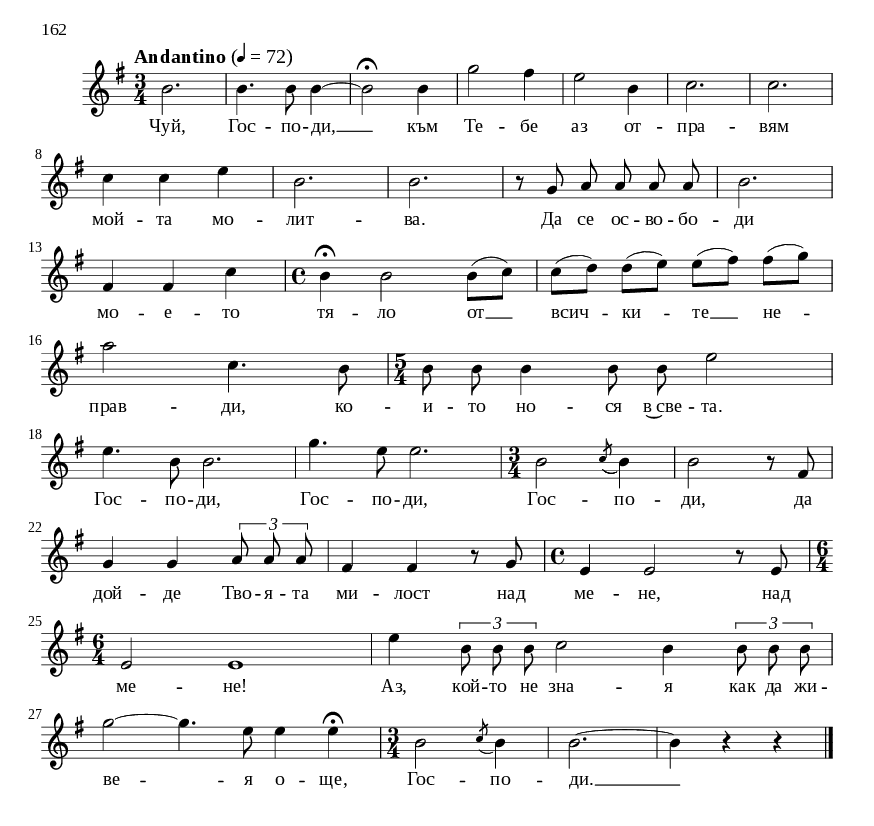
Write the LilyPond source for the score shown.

\version "2.24.4"

% include paper part and global functions
\include "include/globals.ily"

\bookpart {
  \label #'ref178
  \tocItem \markup "Молитва (Чуй, Господи)"
  \include "include/bookpart-paper.ily"
  \paper {
      print-first-page-number = ##t
      bookpart-level-page-numbering = ##t
  print-page-number = ##t
      first-page-number = #162
}
\score {
    \include "include/score-layout.ily"

    \new Voice \absolute {
      \clef treble
      \key e \minor
      \time 3/4
      \tempoFunc "Andantino" 4 "72"
      \autoBeamOff

      b'2. | % 2
      b'4.  b'8  b'4 ~ | % 3
      b'2 ^\fermata  b'4 | % 4
      g''2  fis''4 | % 5
      e''2  b'4 | % 6
      c''2. | % 7
      c''2. \break | % 8
      c''4  c''4  e''4 | % 9
      b'2. |
      b'2. | % 11
      r8  g'8  a'8  a'8  a'8  a'8 | % 12
      b'2. \break | % 13
      fis'4  fis'4  c''4 | % 14
      \time 4/4  | % 14
      b'4 ^\fermata  b'2  b'8 ( [
      c''8 ) ] | % 15
      c''8 ( [  d''8 ) ]  d''8 ( [
      e''8 ) ]  e''8 ( [  fis''8 ) ]  fis''8 (
      [  g''8 ) ] \break | % 16
      a''2  c''4.  b'8 | % 17
      \time 5/4  | % 17
      b'8  b'8  b'4  b'8  b'8
      e''2 \break | % 18
      e''4.  b'8  b'2. | % 19
      g''4.  e''8  e''2. |
      \time 3/4  |
      b'2 \acciaccatura {  c''8 ( }  b'4 ) | % 21
      b'2 r8  fis'8 \break | % 22
      g'4  g'4
      \times 2/3  {
        a'8   a'8  a'8
      }
      | % 23
      fis'4  fis'4 r8  g'8 | % 24
      \time 4/4  | % 24
      e'4  e'2 r8  e'8 \break | % 25
      \time 6/4  | % 25
      e'2 e'1 | % 26
      e''4
      \tupletUp
      \times 2/3  {
        b'8   b'8  b'8
      }
      c''2  b'4
      \times 2/3  {
        b'8  b'8  b'8
      }
      \break | % 27
      g''2 ~  g''4.  e''8  e''4
      e''4 ^\fermata | % 28
      \time 3/4  | % 28
      b'2 \acciaccatura {  c''8 }  b'4 | % 29
      b'2. ~ |
      b'4 r4 r4 \bar "|."
    }


    \addlyrics {
      Чуй, Гос -- по -- ди, __  към Те --
      бе аз от -- пра -- вям мой -- та
      мо -- лит -- ва. Да се ос -- во --
      бо -- ди мо -- е -- то тя -- ло от __
      всич -- ки -- те __  не
      -- прав -- ди, ко -- и -- то но --
      ся в~све -- та. Гос -- по -- ди,
      Гос -- по -- ди, Гос -- по -- ди,
      да дой -- де Тво -- я -- та ми --
      лост над ме -- не, над ме -- не!
      Аз, кой -- то не зна -- я как да
      жи -- ве -- я о -- ще, Гос --
      по -- ди. __}

      \header {
        title = \titleFunc #'ref_desc_18 "Молитва" "Molitva"
      }


      \midi{}

    } % score

  }